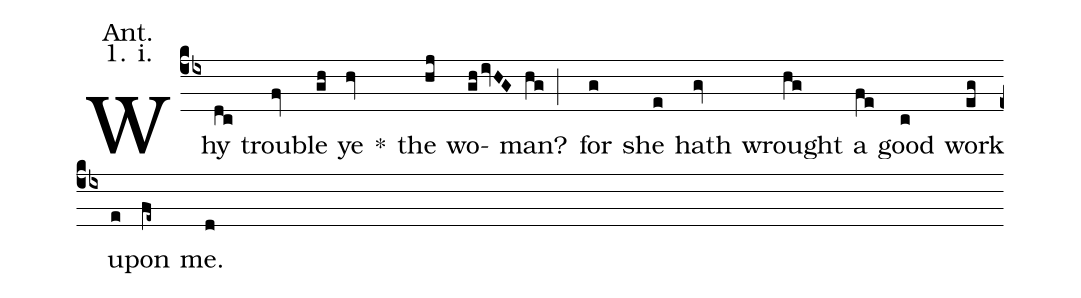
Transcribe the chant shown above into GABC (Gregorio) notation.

annotation: Ant.;
annotation: 1. i.;
%%
(cb4) Why(dc) trou(fv)ble(gh) ye(hv) <sp>*</sp>() the(hj) wo(ghivHG)man?(hg;) for(g) she(e) hath(gv) wrought(hg) a(fe) good(c) work(eg) u(e)pon(fe~) me.(d)
